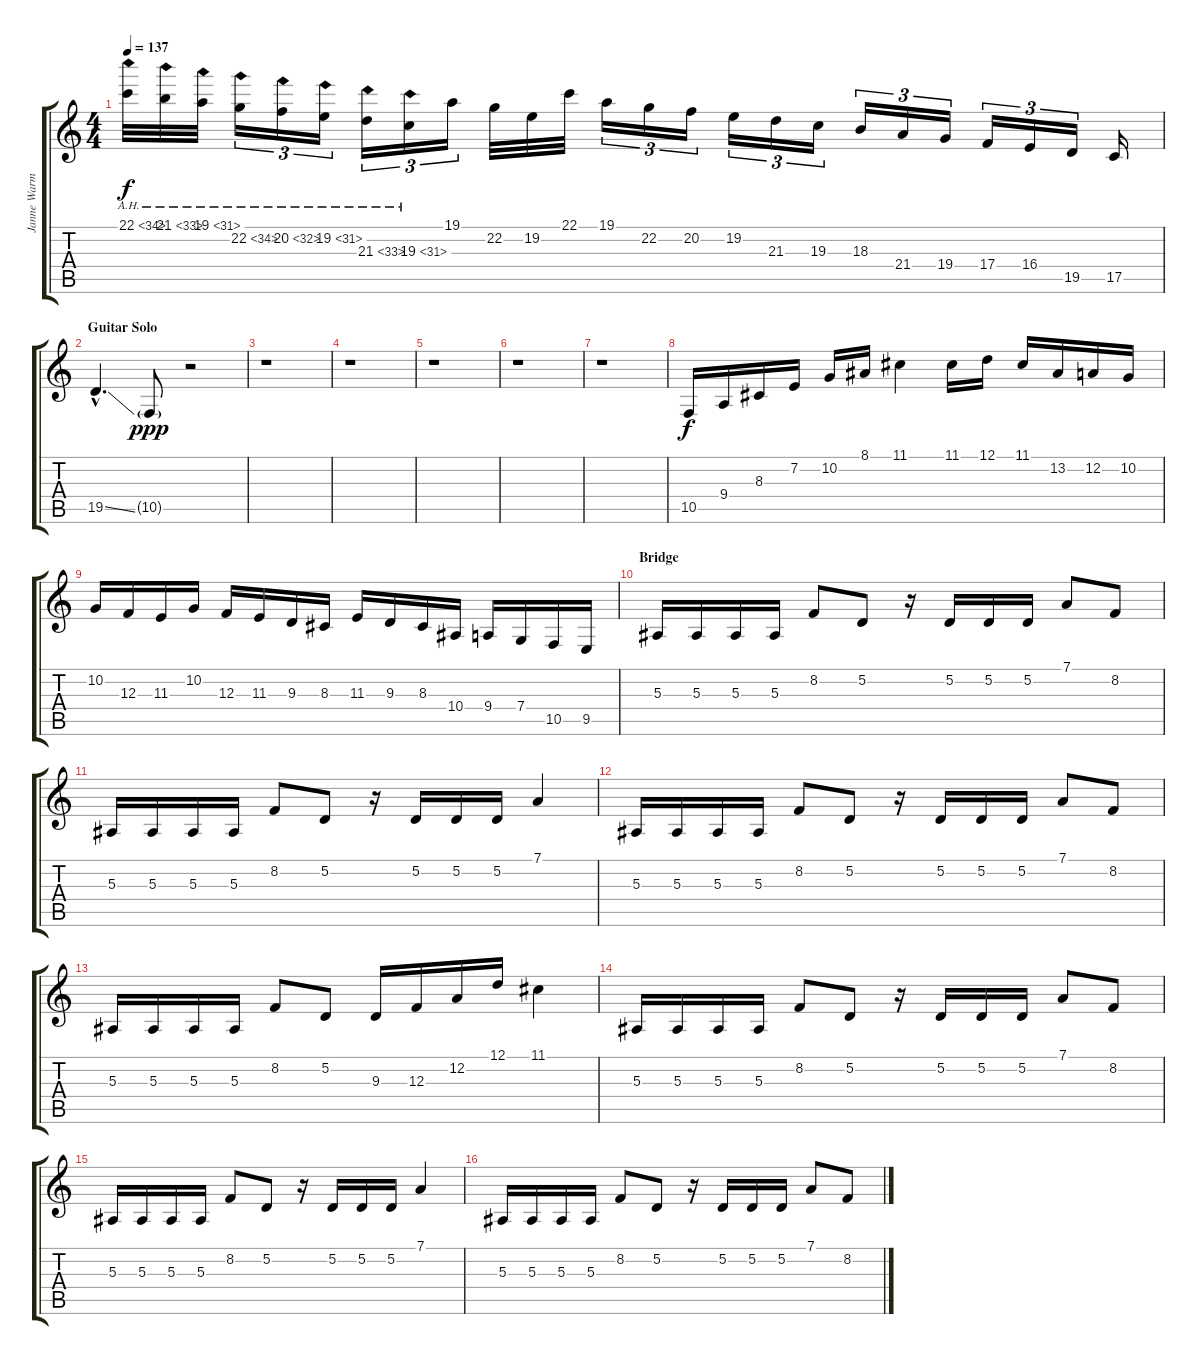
\track ("Janne Warman" "Janne Warm") {instrument honkytonkpiano}
\staff {score tabs}
\tuning (D4 A3 F3 C3 G2 D2) {hide}
\ts (4 4)
\tempo 137
\clef g2
\ks c
22.1{ah 12}.32{dy f} 21.1{ah 12}.32 19.1{ah 12}.32 22.2{ah 12}.16{tu (3 2)} 20.2{ah 12}.16{tu (3 2)} 19.2{ah 12}.16{tu (3 2)} 21.3{ah 12}.16{tu (3 2)} 19.3{ah 12}.16{tu (3 2)} 19.1.16{tu (3 2)} 22.2.32 19.2.32 22.1.32 19.1.16{tu (3 2)} 22.2.16{tu (3 2)} 20.2.16{tu (3 2)} 19.2.16{tu (3 2)} 21.3.16{tu (3 2)} 19.3.16{tu (3 2)} 18.3.16{tu (3 2)} 21.4.16{tu (3 2)} 19.4.16{tu (3 2)} 17.4.16{tu (3 2)} 16.4.16{tu (3 2)} 19.5.16{tu (3 2)} 17.5.16 |
\section ("" "Guitar Solo")
19.5{ss hac}.4{d} 10.5{g}.8{dy ppp} r.2 |
r.1 |
r.1 |
r.1 |
r.1 |
r.1 |
10.5.16{dy f instrument honkytonkpiano} 9.4.16 8.3.16 7.2.16 10.2.16 8.1.16 11.1.4 11.1.16 12.1.16 11.1.16 13.2.16 12.2.16 10.2.16 |
10.2.16 12.3.16 11.3.16 10.2.16 12.3.16 11.3.16 9.3.16 8.3.16 11.3.16 9.3.16 8.3.16 10.4.16 9.4.16 7.4.16 10.5.16 9.5.16 |
\section ("" "Bridge")
5.3.16 5.3.16 5.3.16 5.3.16 8.2.8 5.2.8 r.16 5.2.16 5.2.16 5.2.16 7.1.8 8.2.8 |
5.3.16 5.3.16 5.3.16 5.3.16 8.2.8 5.2.8 r.16 5.2.16 5.2.16 5.2.16 7.1.4 |
5.3.16 5.3.16 5.3.16 5.3.16 8.2.8 5.2.8 r.16 5.2.16 5.2.16 5.2.16 7.1.8 8.2.8 |
5.3.16 5.3.16 5.3.16 5.3.16 8.2.8 5.2.8 9.3.16 12.3.16 12.2.16 12.1.16 11.1.4 |
5.3.16 5.3.16 5.3.16 5.3.16 8.2.8 5.2.8 r.16 5.2.16 5.2.16 5.2.16 7.1.8 8.2.8 |
5.3.16 5.3.16 5.3.16 5.3.16 8.2.8 5.2.8 r.16 5.2.16 5.2.16 5.2.16 7.1.4 |
5.3.16 5.3.16 5.3.16 5.3.16 8.2.8 5.2.8 r.16 5.2.16 5.2.16 5.2.16 7.1.8 8.2.8
